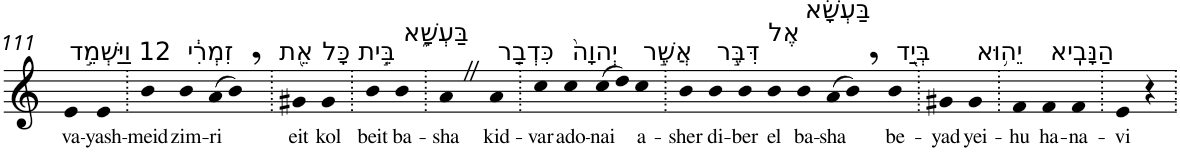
**kern	**text
*part1	*part1
*staff1	*staff1
*I"Piano	*
*I'Pno	*
!!LO:PB:g=z
*clefG2	*
*k[]	*
=111	=111
!LO:TX:a:t=12 וַיַּשְׁמֵ֣ד	!
!	!LO:LY:b
4e	va-
!	!LO:LY:b
4e	-yash-
=112.	=112.
!	!LO:LY:b
4b	-meid
!LO:TX:a:t=זִמְרִ֔י	!
!	!LO:LY:b
4b	zim-
!	!LO:LY:b
(>8a	-ri
8b,)	.
=113.	=113.
!LO:TX:a:t=אֵ֖ת	!
!	!LO:LY:b
4g#X	eit
!LO:TX:a:t=כָּל	!
!	!LO:LY:b
4g#	kol
=114.	=114.
!LO:TX:a:t=בֵּ֣ית	!
!	!LO:LY:b
4b	beit
!LO:TX:a:t=בַּעְשָׁ֑א	!
!	!LO:LY:b
4b	ba-
=115.	=115.
!	!LO:LY:b
4aZ	-sha
!LO:TX:a:t=כִּדְבַ֤ר	!
!	!LO:LY:b
4a	kid-
=116.	=116.
!	!LO:LY:b
4cc	-var
!LO:TX:a:t=יְהוָה֙	!
!	!LO:LY:b
4cc	ado-
!	!LO:LY:b
(>8cc	-nai
8dd)	.
!LO:TX:a:t=אֲשֶׁ֣ר	!
!	!LO:LY:b
4cc	a-
=117.	=117.
!	!LO:LY:b
4b	-sher
!LO:TX:a:t=דִּבֶּ֣ר	!
!	!LO:LY:b
4b	di-
!	!LO:LY:b
4b	-ber
!LO:TX:a:t=אֶל	!
!	!LO:LY:b
4b	el
!LO:TX:a:t=בַּעְשָׁ֔א	!
!	!LO:LY:b
4b	ba-
!	!LO:LY:b
(>8a	-sha
8b,)	.
!LO:TX:a:t=בְּיַ֖ד	!
!	!LO:LY:b
4b	be-
=118.	=118.
!	!LO:LY:b
4g#X	-yad
!LO:TX:a:t=יֵה֥וּא	!
!	!LO:LY:b
4g#	yei-
=119.	=119.
!	!LO:LY:b
4f	-hu
!LO:TX:a:t=הַנָּבִֽיא	!
!	!LO:LY:b
4f	ha-
!	!LO:LY:b
4f	-na-
=120.	=120.
!	!LO:LY:b
4e	-vi
4r	.
=.	=.
*-	*-
